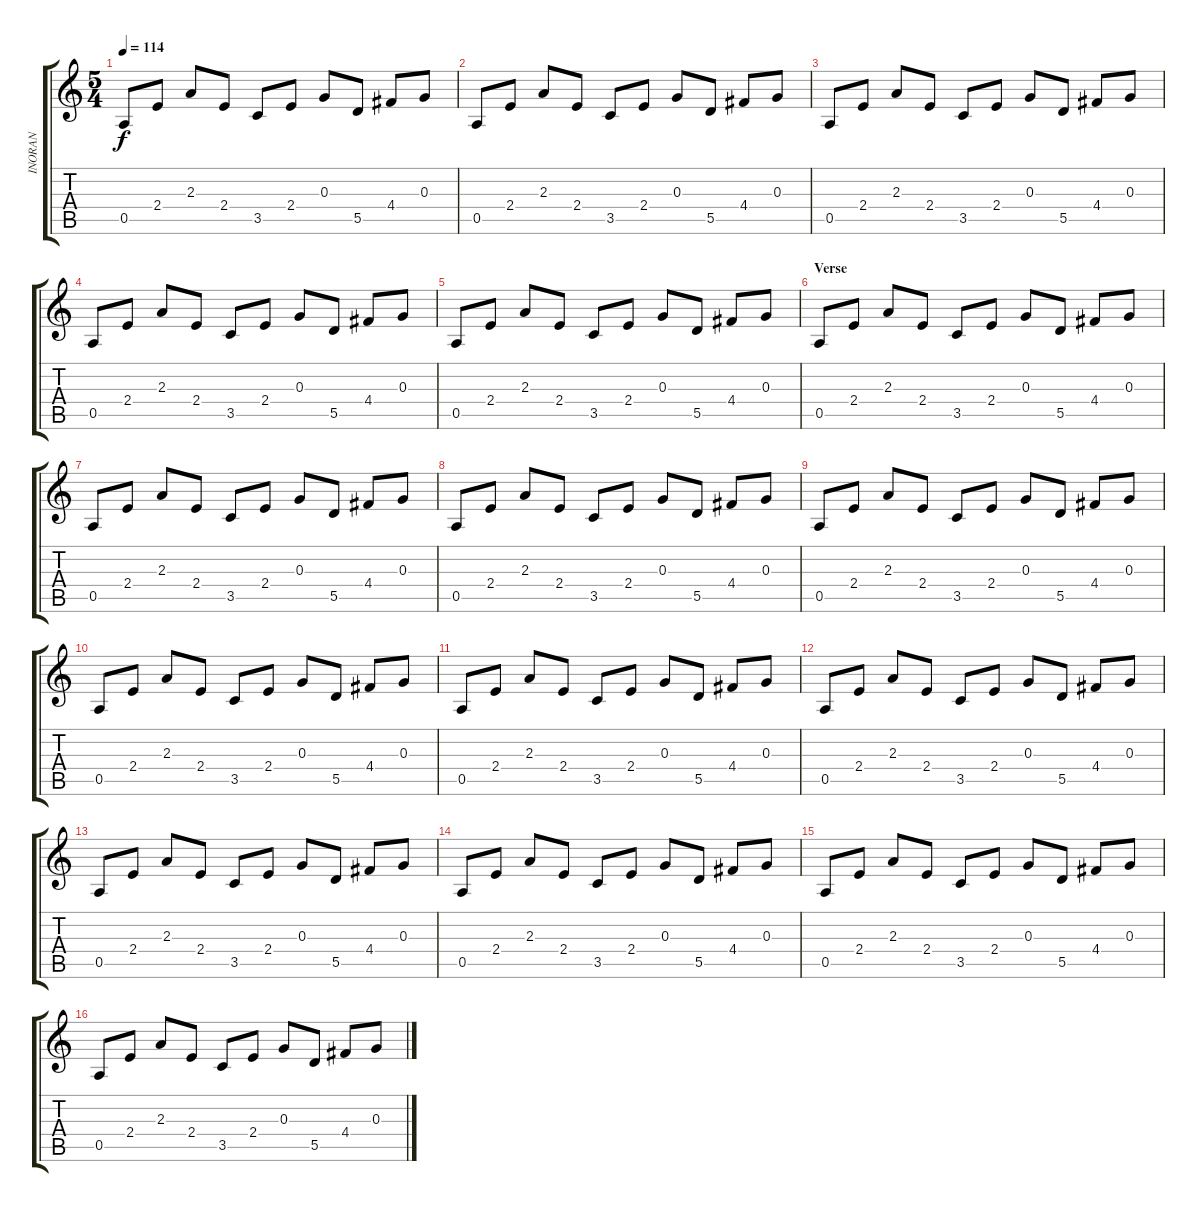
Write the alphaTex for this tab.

\track ("INORAN" "INORAN") {instrument electricguitarclean}
\staff {score tabs}
\tuning (E4 B3 G3 D3 A2 E2) {hide}
\ts (5 4)
\tempo 114
\clef g2
\ks c
0.5.8{dy f} 2.4.8 2.3.8 2.4.8 3.5.8 2.4.8 0.3.8 5.5.8 4.4.8 0.3.8 |
0.5.8 2.4.8 2.3.8 2.4.8 3.5.8 2.4.8 0.3.8 5.5.8 4.4.8 0.3.8 |
0.5.8 2.4.8 2.3.8 2.4.8 3.5.8 2.4.8 0.3.8 5.5.8 4.4.8 0.3.8 |
0.5.8 2.4.8 2.3.8 2.4.8 3.5.8 2.4.8 0.3.8 5.5.8 4.4.8 0.3.8 |
0.5.8 2.4.8 2.3.8 2.4.8 3.5.8 2.4.8 0.3.8 5.5.8 4.4.8 0.3.8 |
\section ("" "Verse")
0.5.8 2.4.8 2.3.8 2.4.8 3.5.8 2.4.8 0.3.8 5.5.8 4.4.8 0.3.8 |
0.5.8 2.4.8 2.3.8 2.4.8 3.5.8 2.4.8 0.3.8 5.5.8 4.4.8 0.3.8 |
0.5.8 2.4.8 2.3.8 2.4.8 3.5.8 2.4.8 0.3.8 5.5.8 4.4.8 0.3.8 |
0.5.8 2.4.8 2.3.8 2.4.8 3.5.8 2.4.8 0.3.8 5.5.8 4.4.8 0.3.8 |
0.5.8 2.4.8 2.3.8 2.4.8 3.5.8 2.4.8 0.3.8 5.5.8 4.4.8 0.3.8 |
0.5.8 2.4.8 2.3.8 2.4.8 3.5.8 2.4.8 0.3.8 5.5.8 4.4.8 0.3.8 |
0.5.8 2.4.8 2.3.8 2.4.8 3.5.8 2.4.8 0.3.8 5.5.8 4.4.8 0.3.8 |
0.5.8 2.4.8 2.3.8 2.4.8 3.5.8 2.4.8 0.3.8 5.5.8 4.4.8 0.3.8 |
0.5.8 2.4.8 2.3.8 2.4.8 3.5.8 2.4.8 0.3.8 5.5.8 4.4.8 0.3.8 |
0.5.8 2.4.8 2.3.8 2.4.8 3.5.8 2.4.8 0.3.8 5.5.8 4.4.8 0.3.8 |
0.5.8 2.4.8 2.3.8 2.4.8 3.5.8 2.4.8 0.3.8 5.5.8 4.4.8 0.3.8
